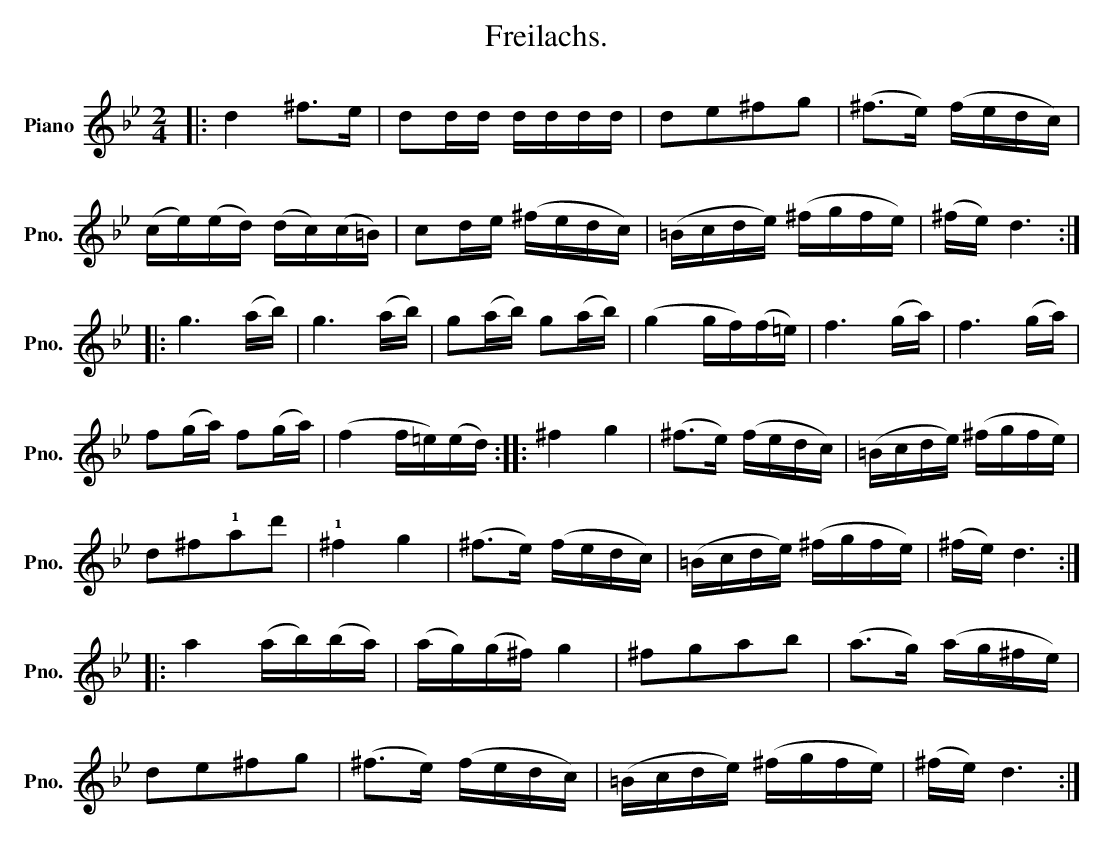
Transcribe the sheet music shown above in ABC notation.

X:1
T:Freilachs.
L:1/16
M:2/4
K:Gmin
V:1 treble nm="Piano" snm="Pno."
V:1
|: d4 ^f2>e2 | d2dd dddd | d2e2^f2g2 | (^f2>e2) (fedc) |$ (ce)(ed) (dc)(c=B) | c2de (^fedc) | %6
 (=Bcde) (^fgfe) | (^fe) d6 ::$ g6 (ab) | g6 (ab) | g2(ab) g2(ab) | (g4 gf)(f=e) | f6 (ga) | %13
 f6 (ga) |$ f2(ga) f2(ga) | (f4 f=e)(ed) :: ^f4 g4 | (^f2>e2) (fedc) | (=Bcde) (^fgfe) |$ %19
 d2^f2!1!a2d'2 | !1!^f4 g4 | (^f2>e2) (fedc) | (=Bcde) (^fgfe) | (^fe) d6 ::$ a4 (ab)(ba) | %25
 (ag)(g^f) g4 | ^f2g2a2b2 | (a2>g2) (ag^fe) |$ d2e2^f2g2 | (^f2>e2) (fedc) | (=Bcde) (^fgfe) | %31
 (^fe) d6 :| %32
